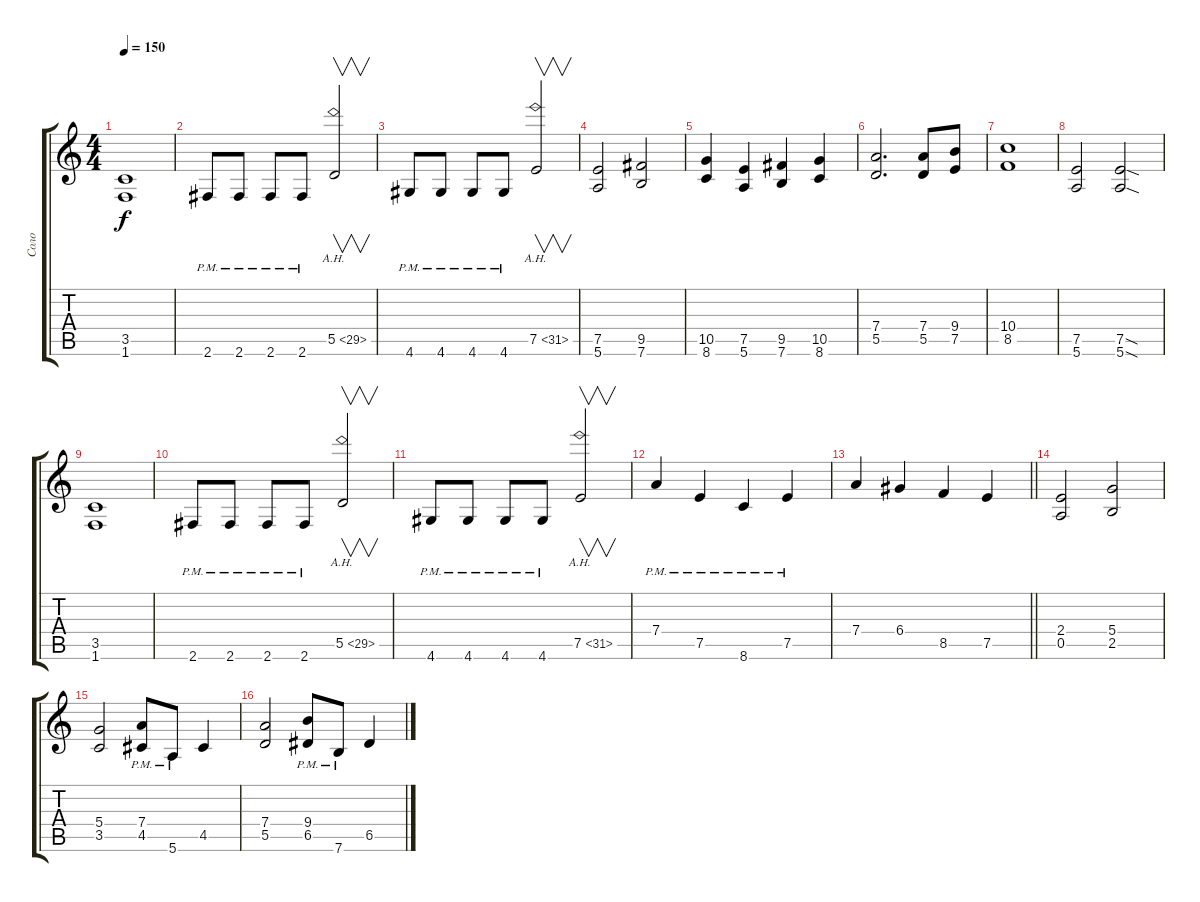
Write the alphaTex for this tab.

\track ("Соло" "Соло") {instrument distortionguitar}
\staff {score tabs}
\tuning (E4 B3 G3 D3 A2 E2) {hide}
\ts (4 4)
\tempo 150
\clef g2
\ks c
(3.5 1.6).1{dy f} |
2.6{pm}.8 2.6{pm}.8 2.6{pm}.8 2.6{pm}.8 5.5{ah 24}.2{v} |
4.6{pm}.8 4.6{pm}.8 4.6{pm}.8 4.6{pm}.8 7.5{ah 24}.2{v} |
(7.5 5.6).2 (9.5 7.6).2 |
(10.5 8.6).4 (7.5 5.6).4 (9.5 7.6).4 (10.5 8.6).4 |
(7.4 5.5).2{d} (7.4 5.5).8 (9.4 7.5).8 |
(10.4 8.5).1 |
(7.5 5.6).2 (7.5{sod} 5.6{sod}).2 |
(3.5 1.6).1 |
2.6{pm}.8 2.6{pm}.8 2.6{pm}.8 2.6{pm}.8 5.5{ah 24}.2{v} |
4.6{pm}.8 4.6{pm}.8 4.6{pm}.8 4.6{pm}.8 7.5{ah 24}.2{v} |
7.4{pm}.4 7.5{pm}.4 8.6{pm}.4 7.5{pm}.4 |
\barLineRight lightlight
7.4.4 6.4.4 8.5.4 7.5.4 |
(2.4 0.5).2 (5.4 2.5).2 |
(5.4 3.5).2 (7.4{pm} 4.5{pm}).8 5.6{pm}.8 4.5.4 |
(7.4 5.5).2 (9.4{pm} 6.5{pm}).8 7.6{pm}.8 6.5.4
